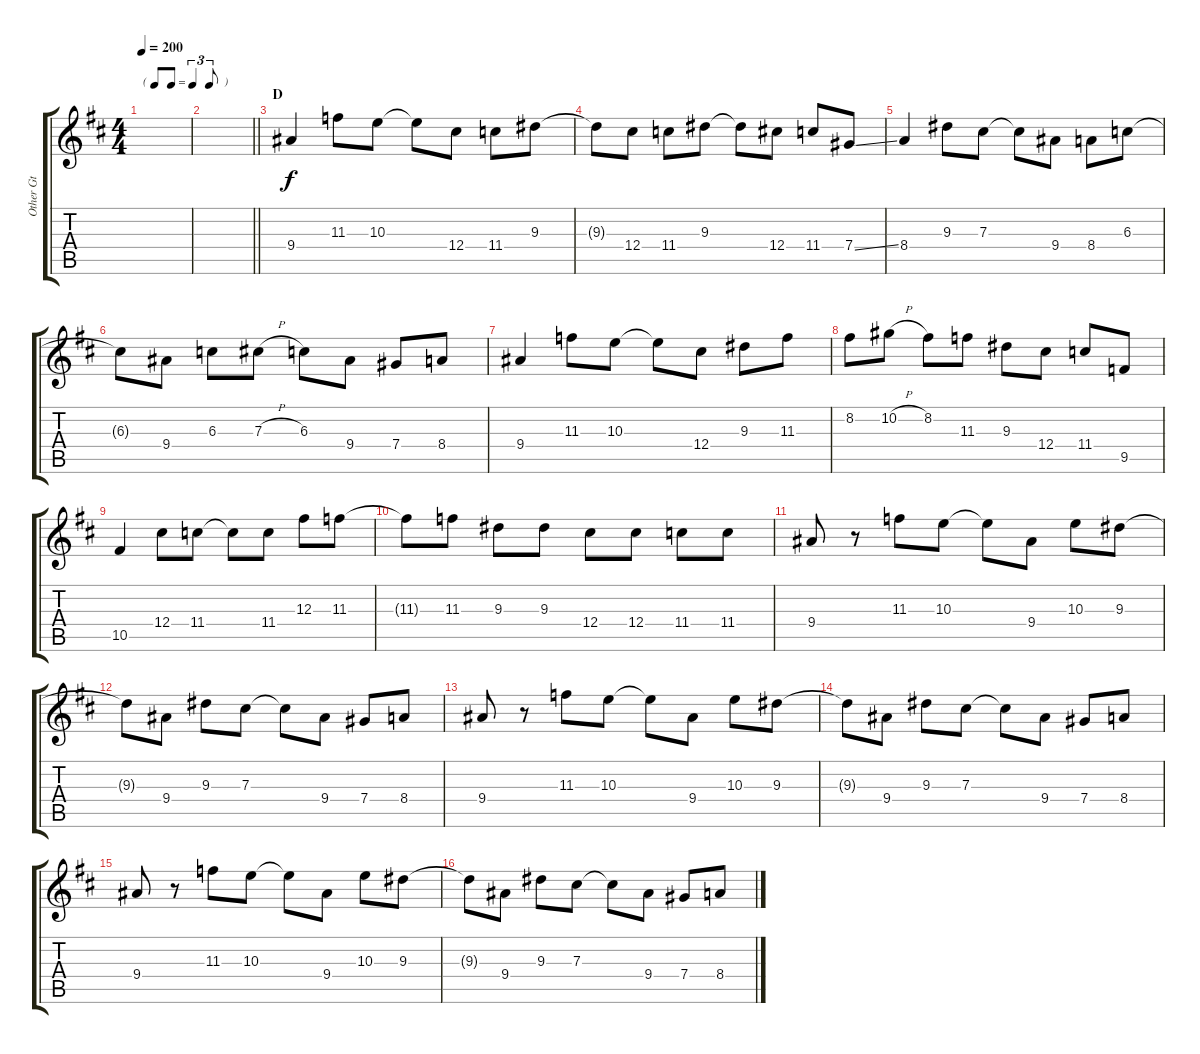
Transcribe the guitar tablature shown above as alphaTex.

\track ("Other Gt" "Other Gt") {instrument distortionguitar}
\staff {score tabs}
\tuning (Eb4 Bb3 Gb3 Db3 Ab2 Eb2) {hide}
\ts (4 4)
\tf triplet8th
\tempo 200
\clef g2
\ks d
|
\barLineRight lightlight
|
\section ("" "D")
9.4.4{volume 11} 11.3.8 10.3.8 10.3{t}.8 12.4.8 11.4.8 9.3.8 |
9.3{t}.8 12.4.8 11.4.8 9.3.8 9.3{t}.8 12.4.8 11.4.8 7.4{ss}.8 |
8.4.4 9.3.8 7.3.8 7.3{t}.8 9.4.8 8.4.8 6.3.8 |
6.3{t}.8 9.4.8 6.3.8 7.3{h}.8 6.3.8 9.4.8 7.4.8 8.4.8 |
9.4.4 11.3.8 10.3.8 10.3{t}.8 12.4.8 9.3.8 11.3.8 |
8.2.8 10.2{h}.8 8.2.8 11.3.8 9.3.8 12.4.8 11.4.8 9.5.8 |
10.5.4 12.4.8 11.4.8 11.4{t}.8 11.4.8 12.3.8 11.3.8 |
11.3{t}.8 11.3.8 9.3.8 9.3.8 12.4.8 12.4.8 11.4.8 11.4.8 |
9.4.8 r.8 11.3.8 10.3.8 10.3{t}.8 9.4.8 10.3.8 9.3.8 |
9.3{t}.8 9.4.8 9.3.8 7.3.8 7.3{t}.8 9.4.8 7.4.8 8.4.8 |
9.4.8 r.8 11.3.8 10.3.8 10.3{t}.8 9.4.8 10.3.8 9.3.8 |
9.3{t}.8 9.4.8 9.3.8 7.3.8 7.3{t}.8 9.4.8 7.4.8 8.4.8 |
9.4.8{balance 3} r.8 11.3.8 10.3.8 10.3{t}.8 9.4.8 10.3.8 9.3.8 |
9.3{t}.8 9.4.8 9.3.8 7.3.8 7.3{t}.8 9.4.8 7.4.8 8.4.8
